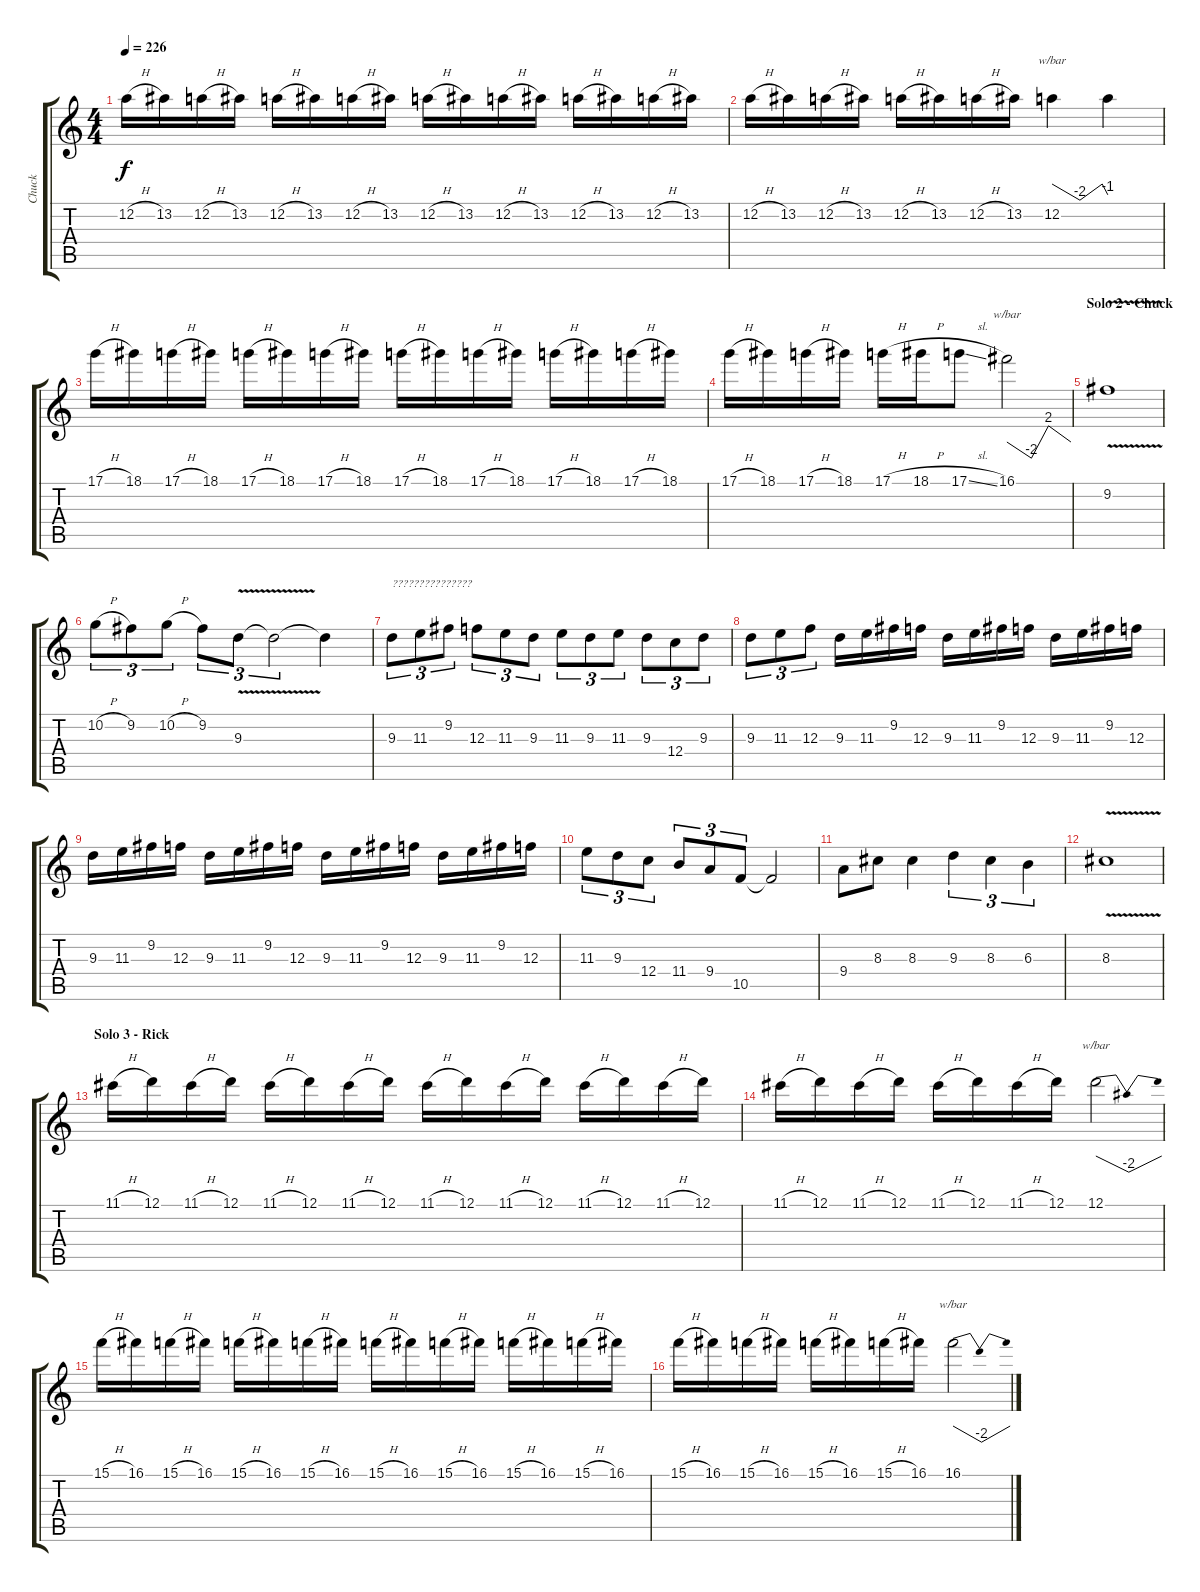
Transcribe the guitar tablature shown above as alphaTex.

\track ("Chuck" "Chuck") {instrument distortionguitar}
\staff {score tabs}
\tuning (D4 A3 F3 C3 G2 D2) {hide}
\ts (4 4)
\tempo 226
\clef g2
\ks c
12.2{h}.16{dy f} 13.2.16 12.2{h}.16 13.2.16 12.2{h}.16 13.2.16 12.2{h}.16 13.2.16 12.2{h}.16 13.2.16 12.2{h}.16 13.2.16 12.2{h}.16 13.2.16 12.2{h}.16 13.2.16 |
12.2{h}.16 13.2.16 12.2{h}.16 13.2.16 12.2{h}.16 13.2.16 12.2{h}.16 13.2.16 12.2.4{tbe (custom default 0 0 30 -8 54 0 60 -4)} 12.2{t}.4 |
17.1{h}.16 18.1.16 17.1{h}.16 18.1.16 17.1{h}.16 18.1.16 17.1{h}.16 18.1.16 17.1{h}.16 18.1.16 17.1{h}.16 18.1.16 17.1{h}.16 18.1.16 17.1{h}.16 18.1.16 |
17.1{h}.16 18.1.16 17.1{h}.16 18.1.16 17.1{h}.16 18.1{h}.16 17.1{sl}.8 16.1.2{tbe (custom default 0 0 23 -8 39 8 60 0)} |
\section ("" "Solo 2 - Chuck")
9.2{v}.1 |
10.2{h}.8{tu (3 2)} 9.2.8{tu (3 2)} 10.2{h}.8{tu (3 2)} 9.2.8{tu (3 2)} 9.3{v}.8{tu (3 2)} 9.3{t}.2{tu (3 2)} 9.3{t}.4 |
9.3.8{tu (3 2) txt "???????????????"} 11.3.8{tu (3 2)} 9.2.8{tu (3 2)} 12.3.8{tu (3 2)} 11.3.8{tu (3 2)} 9.3.8{tu (3 2)} 11.3.8{tu (3 2)} 9.3.8{tu (3 2)} 11.3.8{tu (3 2)} 9.3.8{tu (3 2)} 12.4.8{tu (3 2)} 9.3.8{tu (3 2)} |
9.3.8{tu (3 2)} 11.3.8{tu (3 2)} 12.3.8{tu (3 2)} 9.3.16 11.3.16 9.2.16 12.3.16 9.3.16 11.3.16 9.2.16 12.3.16 9.3.16 11.3.16 9.2.16 12.3.16 |
9.3.16 11.3.16 9.2.16 12.3.16 9.3.16 11.3.16 9.2.16 12.3.16 9.3.16 11.3.16 9.2.16 12.3.16 9.3.16 11.3.16 9.2.16 12.3.16 |
11.3.8{tu (3 2)} 9.3.8{tu (3 2)} 12.4.8{tu (3 2)} 11.4.8{tu (3 2)} 9.4.8{tu (3 2)} 10.5.8{tu (3 2)} 10.5{t}.2 |
9.4.8 8.3.8 8.3.4 9.3.4{tu (3 2)} 8.3.4{tu (3 2)} 6.3.4{tu (3 2)} |
8.3{v}.1 |
\section ("" "Solo 3 - Rick")
11.1{h}.16 12.1.16 11.1{h}.16 12.1.16 11.1{h}.16 12.1.16 11.1{h}.16 12.1.16 11.1{h}.16 12.1.16 11.1{h}.16 12.1.16 11.1{h}.16 12.1.16 11.1{h}.16 12.1.16 |
11.1{h}.16 12.1.16 11.1{h}.16 12.1.16 11.1{h}.16 12.1.16 11.1{h}.16 12.1.16 12.1.2{tbe (dip default 0 0 30 -8 60 0)} |
15.1{h}.16 16.1.16 15.1{h}.16 16.1.16 15.1{h}.16 16.1.16 15.1{h}.16 16.1.16 15.1{h}.16 16.1.16 15.1{h}.16 16.1.16 15.1{h}.16 16.1.16 15.1{h}.16 16.1.16 |
15.1{h}.16 16.1.16 15.1{h}.16 16.1.16 15.1{h}.16 16.1.16 15.1{h}.16 16.1.16 16.1.2{tbe (dip default 0 0 30 -8 60 0)}
